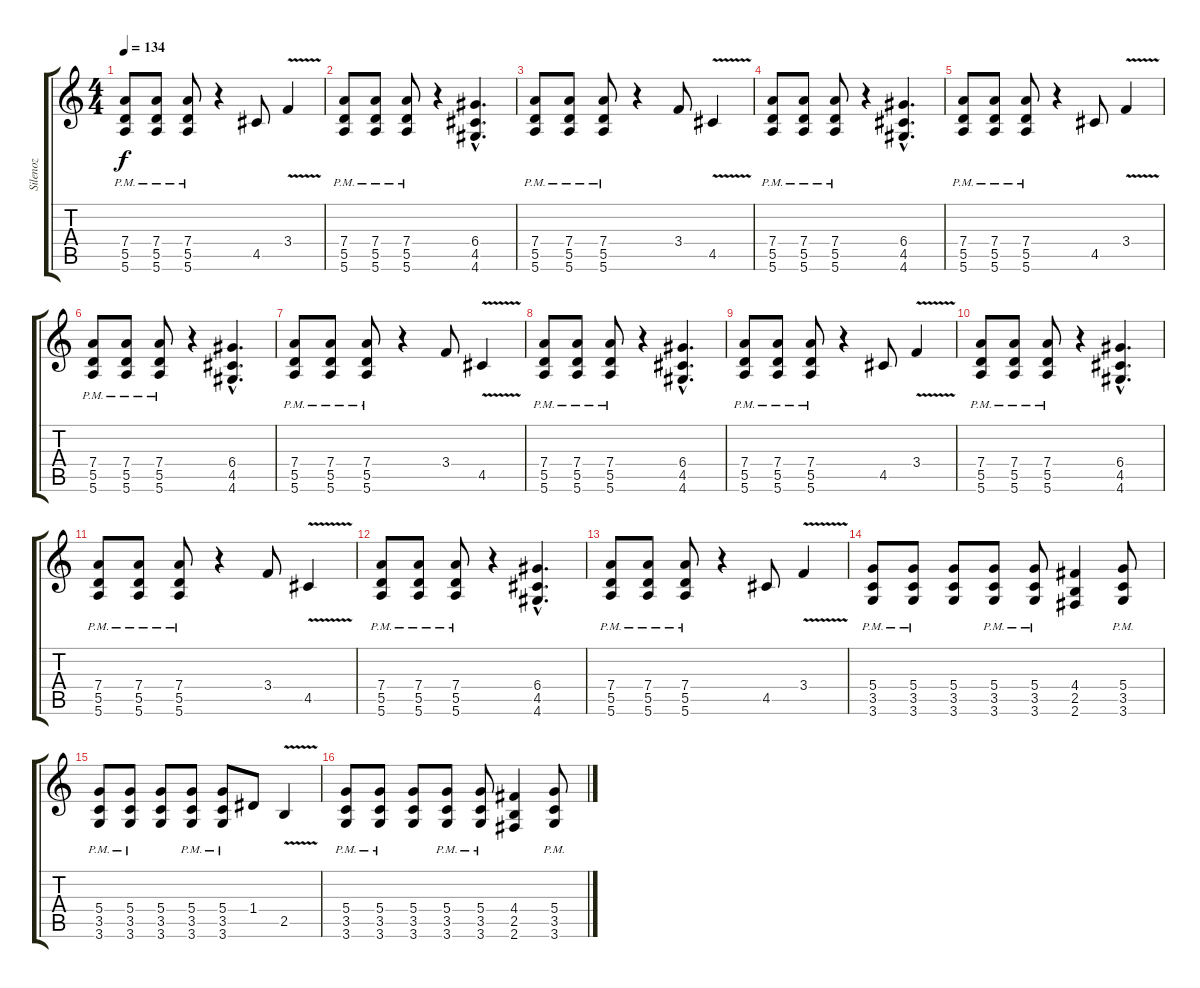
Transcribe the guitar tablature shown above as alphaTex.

\track ("Silenoz" "Silenoz") {instrument distortionguitar}
\staff {score tabs}
\tuning (E4 B3 G3 D3 A2 E2) {hide}
\ts (4 4)
\tempo 134
\clef g2
\ks c
(7.4{pm} 5.5{pm} 5.6{pm}).8{dy f} (7.4{pm} 5.5{pm} 5.6{pm}).8 (7.4{pm} 5.5{pm} 5.6{pm}).8 r.4 4.5.8 3.4{v}.4 |
(7.4{pm} 5.5{pm} 5.6{pm}).8 (7.4{pm} 5.5{pm} 5.6{pm}).8 (7.4{pm} 5.5{pm} 5.6{pm}).8 r.4 (6.4{hac} 4.5{hac} 4.6{hac}).4{d} |
(7.4{pm} 5.5{pm} 5.6{pm}).8 (7.4{pm} 5.5{pm} 5.6{pm}).8 (7.4{pm} 5.5{pm} 5.6{pm}).8 r.4 3.4.8 4.5{v}.4 |
(7.4{pm} 5.5{pm} 5.6{pm}).8 (7.4{pm} 5.5{pm} 5.6{pm}).8 (7.4{pm} 5.5{pm} 5.6{pm}).8 r.4 (6.4{hac} 4.5{hac} 4.6{hac}).4{d} |
(7.4{pm} 5.5{pm} 5.6{pm}).8 (7.4{pm} 5.5{pm} 5.6{pm}).8 (7.4{pm} 5.5{pm} 5.6{pm}).8 r.4 4.5.8 3.4{v}.4 |
(7.4{pm} 5.5{pm} 5.6{pm}).8 (7.4{pm} 5.5{pm} 5.6{pm}).8 (7.4{pm} 5.5{pm} 5.6{pm}).8 r.4 (6.4{hac} 4.5{hac} 4.6{hac}).4{d} |
(7.4{pm} 5.5{pm} 5.6{pm}).8 (7.4{pm} 5.5{pm} 5.6{pm}).8 (7.4{pm} 5.5{pm} 5.6{pm}).8 r.4 3.4.8 4.5{v}.4 |
(7.4{pm} 5.5{pm} 5.6{pm}).8 (7.4{pm} 5.5{pm} 5.6{pm}).8 (7.4{pm} 5.5{pm} 5.6{pm}).8 r.4 (6.4{hac} 4.5{hac} 4.6{hac}).4{d} |
(7.4{pm} 5.5{pm} 5.6{pm}).8 (7.4{pm} 5.5{pm} 5.6{pm}).8 (7.4{pm} 5.5{pm} 5.6{pm}).8 r.4 4.5.8 3.4{v}.4 |
(7.4{pm} 5.5{pm} 5.6{pm}).8 (7.4{pm} 5.5{pm} 5.6{pm}).8 (7.4{pm} 5.5{pm} 5.6{pm}).8 r.4 (6.4{hac} 4.5{hac} 4.6{hac}).4{d} |
(7.4{pm} 5.5{pm} 5.6{pm}).8 (7.4{pm} 5.5{pm} 5.6{pm}).8 (7.4{pm} 5.5{pm} 5.6{pm}).8 r.4 3.4.8 4.5{v}.4 |
(7.4{pm} 5.5{pm} 5.6{pm}).8 (7.4{pm} 5.5{pm} 5.6{pm}).8 (7.4{pm} 5.5{pm} 5.6{pm}).8 r.4 (6.4{hac} 4.5{hac} 4.6{hac}).4{d} |
(7.4{pm} 5.5{pm} 5.6{pm}).8 (7.4{pm} 5.5{pm} 5.6{pm}).8 (7.4{pm} 5.5{pm} 5.6{pm}).8 r.4 4.5.8 3.4{v}.4 |
(5.4{pm} 3.5{pm} 3.6{pm}).8 (5.4{pm} 3.5{pm} 3.6{pm}).8 (5.4 3.5 3.6).8 (5.4{pm} 3.5{pm} 3.6{pm}).8 (5.4{pm} 3.5{pm} 3.6{pm}).8 (4.4 2.5 2.6).4 (5.4{pm} 3.5 3.6).8 |
(5.4{pm} 3.5{pm} 3.6{pm}).8 (5.4{pm} 3.5{pm} 3.6{pm}).8 (5.4 3.5 3.6).8 (5.4{pm} 3.5{pm} 3.6{pm}).8 (5.4{pm} 3.5{pm} 3.6{pm}).8 1.4.8 2.5{v}.4 |
(5.4{pm} 3.5{pm} 3.6{pm}).8 (5.4{pm} 3.5{pm} 3.6{pm}).8 (5.4 3.5 3.6).8 (5.4{pm} 3.5{pm} 3.6{pm}).8 (5.4{pm} 3.5{pm} 3.6{pm}).8 (4.4 2.5 2.6).4 (5.4{pm} 3.5 3.6).8
